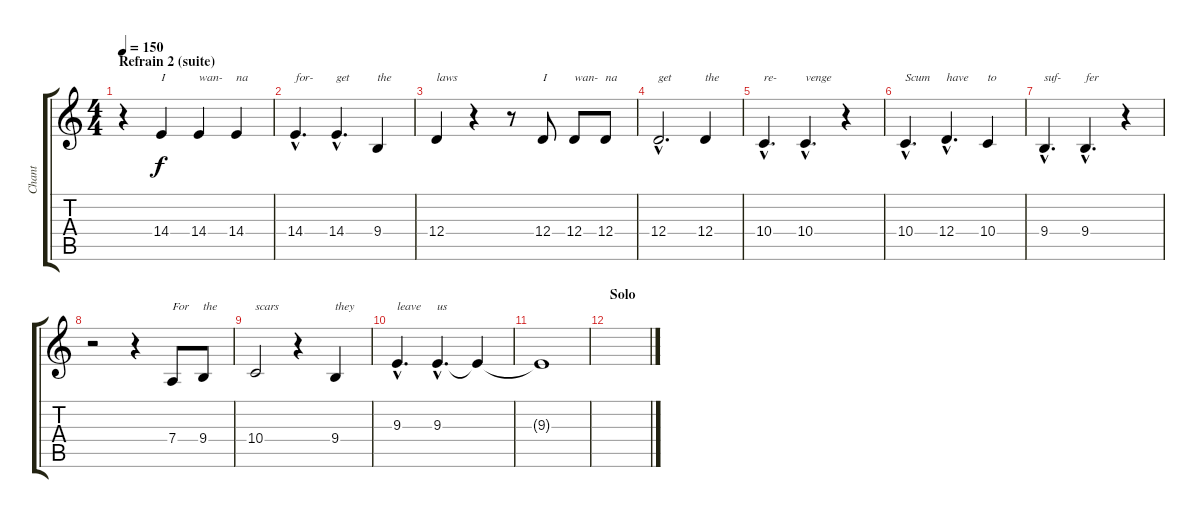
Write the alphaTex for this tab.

\track ("Chant" "Chant") {instrument lead3calliope}
\staff {score tabs}
\tuning (E4 B3 G3 D3 A2 E2) {hide}
\ts (4 4)
\section ("" "Refrain 2 (suite)")
\tempo 150
\clef g2
\ks c
r.4{dy f} 14.4.4{txt "I"} 14.4.4{txt "wan-"} 14.4.4{txt "na"} |
14.4{hac}.4{d txt "for-"} 14.4{hac}.4{d txt "get"} 9.4.4{txt "the"} |
12.4.4{txt "laws"} r.4 r.8 12.4.8{txt "I"} 12.4.8{txt "wan-"} 12.4.8{txt "na"} |
12.4{hac}.2{d txt "get"} 12.4.4{txt "the"} |
10.4{hac}.4{d txt "re-"} 10.4{hac}.4{d txt "venge"} r.4 |
10.4{hac}.4{d txt "Scum"} 12.4{hac}.4{d txt "have"} 10.4.4{txt "to"} |
9.4{hac}.4{d txt "suf-"} 9.4{hac}.4{d txt "fer"} r.4 |
r.2 r.4 7.4.8{txt "For"} 9.4.8{txt "the"} |
10.4.2{txt "scars"} r.4 9.4.4{txt "they"} |
9.3{hac}.4{d txt "leave"} 9.3{hac}.4{d txt "us"} 9.3{t}.4 |
9.3{t}.1 |
\section ("" "Solo")
